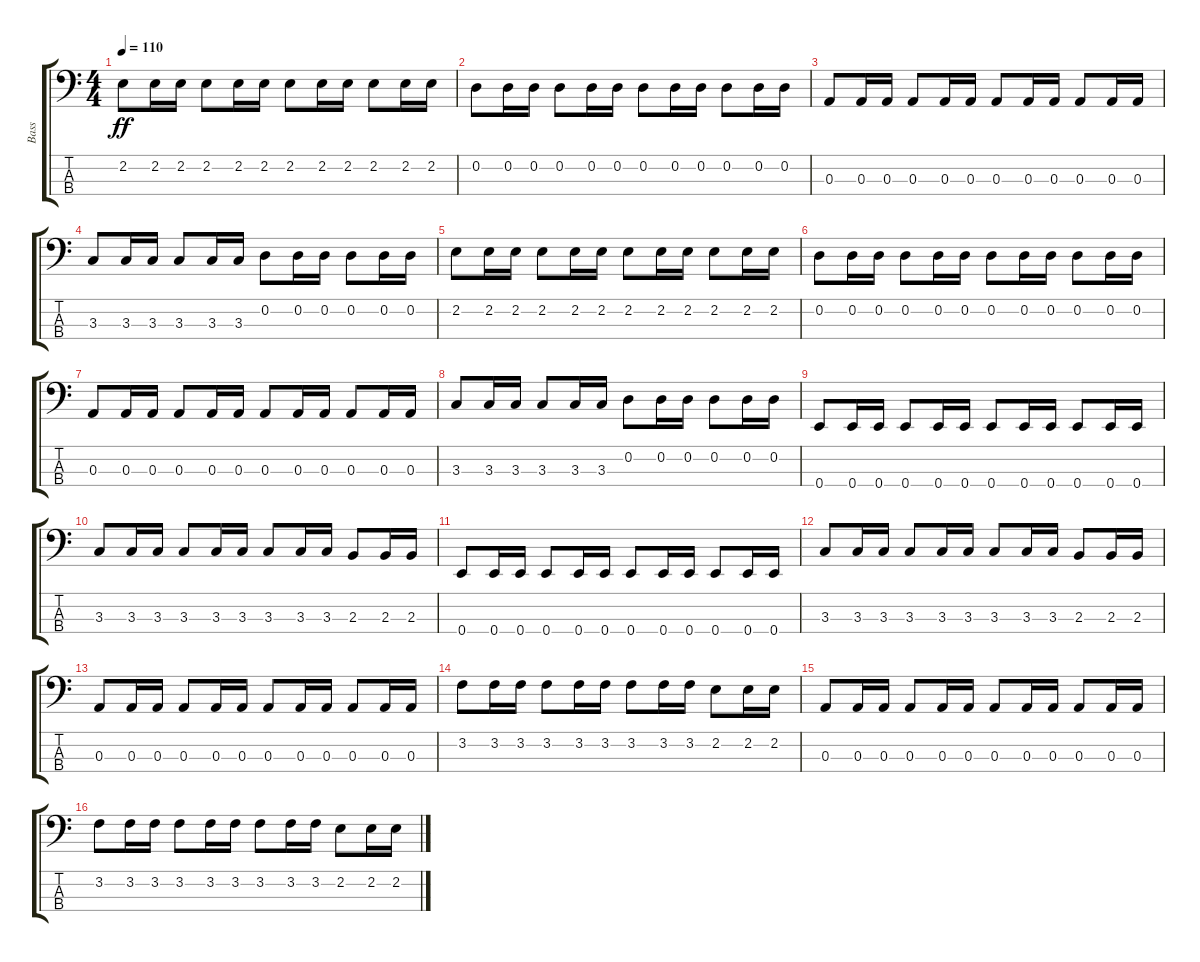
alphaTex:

\track ("Bass" "Bass") {instrument electricbassfinger}
\staff {score tabs}
\tuning (G2 D2 A1 E1) {hide}
\ts (4 4)
\tempo 110
\clef f4
\ks c
2.2.8{dy ff} 2.2.16 2.2.16 2.2.8 2.2.16 2.2.16 2.2.8 2.2.16 2.2.16 2.2.8 2.2.16 2.2.16 |
0.2.8 0.2.16 0.2.16 0.2.8 0.2.16 0.2.16 0.2.8 0.2.16 0.2.16 0.2.8 0.2.16 0.2.16 |
0.3.8 0.3.16 0.3.16 0.3.8 0.3.16 0.3.16 0.3.8 0.3.16 0.3.16 0.3.8 0.3.16 0.3.16 |
3.3.8 3.3.16 3.3.16 3.3.8 3.3.16 3.3.16 0.2.8 0.2.16 0.2.16 0.2.8 0.2.16 0.2.16 |
2.2.8 2.2.16 2.2.16 2.2.8 2.2.16 2.2.16 2.2.8 2.2.16 2.2.16 2.2.8 2.2.16 2.2.16 |
0.2.8 0.2.16 0.2.16 0.2.8 0.2.16 0.2.16 0.2.8 0.2.16 0.2.16 0.2.8 0.2.16 0.2.16 |
0.3.8 0.3.16 0.3.16 0.3.8 0.3.16 0.3.16 0.3.8 0.3.16 0.3.16 0.3.8 0.3.16 0.3.16 |
3.3.8 3.3.16 3.3.16 3.3.8 3.3.16 3.3.16 0.2.8 0.2.16 0.2.16 0.2.8 0.2.16 0.2.16 |
0.4.8 0.4.16 0.4.16 0.4.8 0.4.16 0.4.16 0.4.8 0.4.16 0.4.16 0.4.8 0.4.16 0.4.16 |
3.3.8 3.3.16 3.3.16 3.3.8 3.3.16 3.3.16 3.3.8 3.3.16 3.3.16 2.3.8 2.3.16 2.3.16 |
0.4.8 0.4.16 0.4.16 0.4.8 0.4.16 0.4.16 0.4.8 0.4.16 0.4.16 0.4.8 0.4.16 0.4.16 |
3.3.8 3.3.16 3.3.16 3.3.8 3.3.16 3.3.16 3.3.8 3.3.16 3.3.16 2.3.8 2.3.16 2.3.16 |
0.3.8 0.3.16 0.3.16 0.3.8 0.3.16 0.3.16 0.3.8 0.3.16 0.3.16 0.3.8 0.3.16 0.3.16 |
3.2.8 3.2.16 3.2.16 3.2.8 3.2.16 3.2.16 3.2.8 3.2.16 3.2.16 2.2.8 2.2.16 2.2.16 |
0.3.8 0.3.16 0.3.16 0.3.8 0.3.16 0.3.16 0.3.8 0.3.16 0.3.16 0.3.8 0.3.16 0.3.16 |
3.2.8 3.2.16 3.2.16 3.2.8 3.2.16 3.2.16 3.2.8 3.2.16 3.2.16 2.2.8 2.2.16 2.2.16
